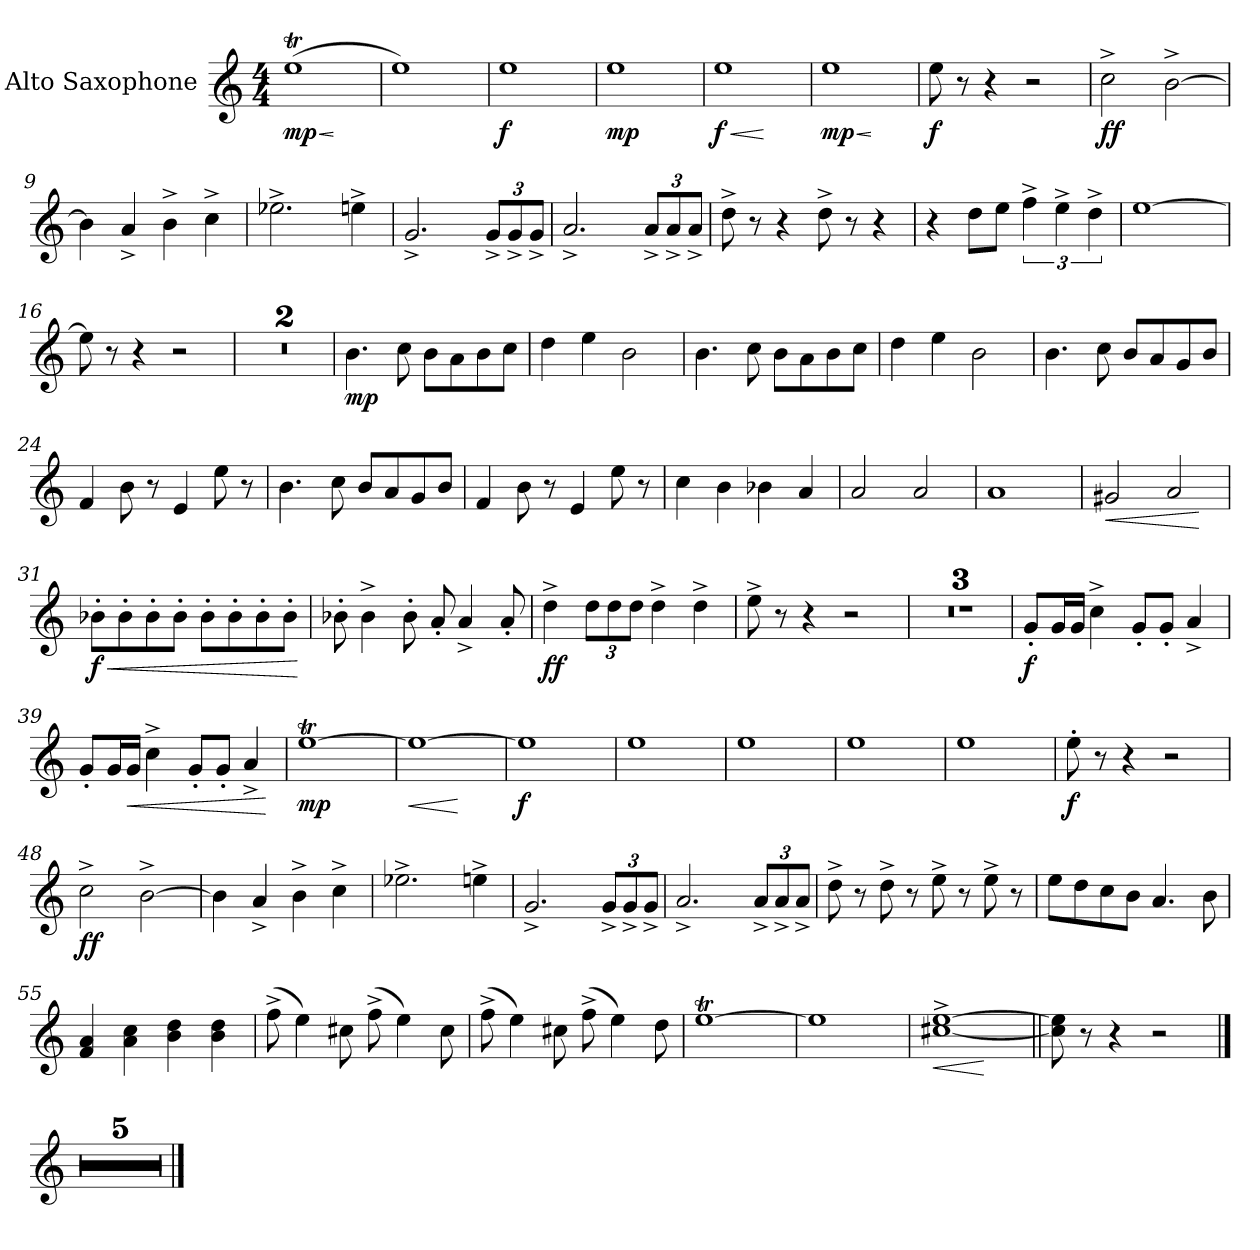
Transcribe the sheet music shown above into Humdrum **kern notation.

**kern	**dynam
*part1	*part1
*staff1	*staff1
*I"Alto Saxophone	*
*I'A. Sax.	*
*clefG2	*
*ITrd5c9	*
*k[b-e-a-]	*
*E-:	*
*M4/4	*
=1	=1
!	!LO:HP:b
!	!LO:DY:n=1:b
(1gt	< mp
.	[
=2	=2
1g)	.
=3	=3
!	!LO:DY:b
1g	f
=4	=4
!	!LO:DY:b
1g	mp
=5	=5
!	!LO:HP:b
!	!LO:DY:n=1:b
1g	< f
.	[
=6	=6
!	!LO:HP:b
!	!LO:DY:n=1:b
1g	< mp
.	[
=7	=7
!	!LO:DY:b
8g\	f
8r	.
4r	.
2r	.
=8	=8
!	!LO:DY:b
2e-^\	ff
[2d^\	.
=9	=9
4d\]	.
4c^/	.
4d^\	.
4e-^\	.
=10	=10
2.g-X^\	.
4gn^\	.
=11	=11
2.B-^/	.
*Xbrackettup	*
12B-^/L	.
12B-^/	.
12B-^/J	.
!!LO:LB:g=z
=12	=12
2.c^/	.
12c^/L	.
12c^/	.
12c^/J	.
=13	=13
8f^\	.
8r	.
4r	.
8f^\	.
8r	.
4r	.
=14	=14
4r	.
8f\L	.
8g\J	.
*brackettup	*
6a-^\	.
6g^\	.
6f^\	.
=15	=15
[1g	.
=16	=16
8g\]	.
8r	.
4r	.
2r	.
=17	=17
1r	.
=18	=18
1r	.
=19	=19
!	!LO:DY:b
4.d\	mp
8e-\	.
8d\L	.
8c\	.
8d\	.
8e-\J	.
=20	=20
4f\	.
4g\	.
2d\	.
!!LO:LB:g=z
=21	=21
4.d\	.
8e-\	.
8d\L	.
8c\	.
8d\	.
8e-\J	.
=22	=22
4f\	.
4g\	.
2d\	.
=23	=23
4.d\	.
8e-\	.
8d/L	.
8c/	.
8B-/	.
8d/J	.
=24	=24
4A-/	.
8d\	.
8r	.
4G/	.
8g\	.
8r	.
=25	=25
4.d\	.
8e-\	.
8d/L	.
8c/	.
8B-/	.
8d/J	.
=26	=26
4A-/	.
8d\	.
8r	.
4G/	.
8g\	.
8r	.
!!LO:LB:g=z
=27	=27
4e-\	.
4d\	.
4d-X\	.
4c/	.
=28	=28
2c/	.
2c/	.
=29	=29
1c	.
=30	=30
!	!LO:HP:b
2Bn/	<
2c/	.
.	[
=31	=31
!	!LO:HP:b
!	!LO:DY:n=1:b
8d-X'\L	< f
8d-'\	.
8d-'\	.
8d-'\J	.
8d-'\L	.
8d-'\	.
8d-'\	.
8d-'\J	.
.	[
=32	=32
8d-X'\	.
4d-^\	.
8d-'\	.
8c'/	.
4c^/	.
8c'/	.
=33	=33
!	!LO:DY:b
4f^\	ff
*Xbrackettup	*
12f\L	.
12f\	.
12f\J	.
4f^\	.
4f^\	.
=34	=34
8g^\	.
8r	.
4r	.
2r	.
!!LO:LB:g=z
=35	=35
1r	.
=36	=36
1r	.
=37	=37
1r	.
=38	=38
!	!LO:DY:b
8B-'/L	f
16B-/L	.
16B-/JJ	.
4e-^\	.
8B-'/L	.
8B-'/J	.
4c^/	.
=39	=39
8B-'/L	.
16B-/L	.
!	!LO:HP:b
16B-/JJ	<
4e-^\	.
8B-'/L	.
8B-'/J	.
4c^/	.
.	[
=40	=40
!	!LO:DY:b
[1gt	mp
=41	=41
!	!LO:HP:b
1g_	<
.	[
=42	=42
!	!LO:DY:b
1g]	f
=43	=43
1g	.
=44	=44
1g	.
=45	=45
1g	.
=46	=46
1g	.
=47	=47
!	!LO:DY:b
8g'\	f
8r	.
4r	.
2r	.
!!LO:LB:g=z
=48	=48
!	!LO:DY:b
2e-^\	ff
[2d^\	.
=49	=49
4d\]	.
4c^/	.
4d^\	.
4e-^\	.
=50	=50
2.g-X^\	.
4gn^\	.
=51	=51
2.B-^/	.
12B-^/L	.
12B-^/	.
12B-^/J	.
=52	=52
2.c^/	.
12c^/L	.
12c^/	.
12c^/J	.
=53	=53
8f^\	.
8r	.
8f^\	.
8r	.
8g^\	.
8r	.
8g^\	.
8r	.
=54	=54
8g\L	.
8f\	.
8e-\	.
8d\J	.
4.c/	.
8d\	.
=55	=55
4A-/ 4c/	.
4c\ 4e-\	.
4d\ 4f\	.
4d\ 4f\	.
!!LO:LB:g=z
=56	=56
(8a-^\	.
4g\)	.
8en\	.
(8a-^\	.
4g\)	.
8e\	.
=57	=57
(8a-^\	.
4g\)	.
8en\	.
(8a-^\	.
4g\)	.
8f\	.
=58	=58
[1gt	.
=59	=59
1g]	.
=60	=60
!	!LO:HP:b
[1en^ [1g^	<
.	[
=61||	=61||
8e\] 8g\]	.
8r	.
4r	.
2r	.
==62	==62
1r	.
=63	=63
1r	.
=64	=64
1r	.
=65	=65
1r	.
=66	=66
1r	.
==	==
*-	*-
